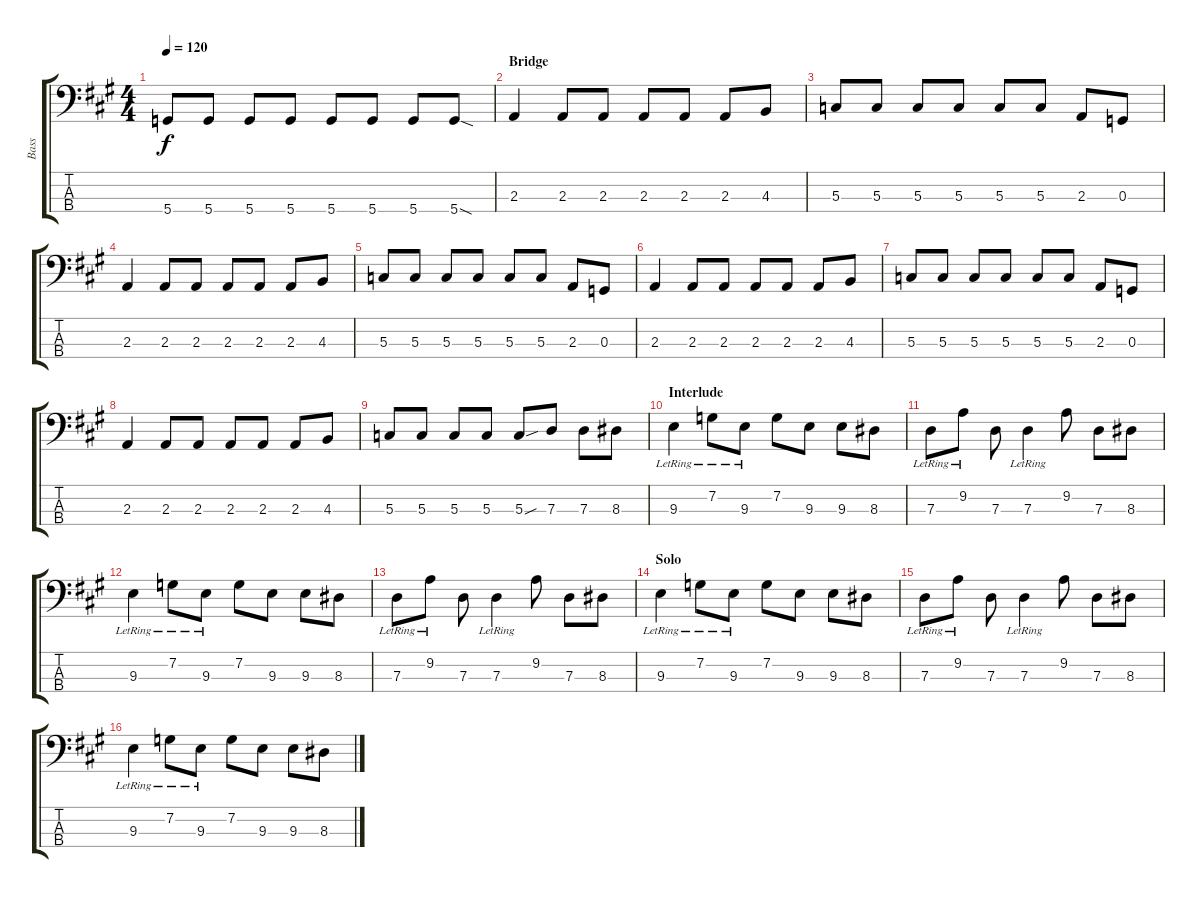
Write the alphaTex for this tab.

\track ("Bass" "Bass") {instrument electricbassfinger}
\staff {score tabs}
\tuning (F2 C2 G1 D1) {hide}
\ts (4 4)
\tempo 120
\clef f4
\ks a
5.4.8{dy f} 5.4.8 5.4.8 5.4.8 5.4.8 5.4.8 5.4.8 5.4{sod}.8 |
\section ("" "Bridge")
2.3.4 2.3.8 2.3.8 2.3.8 2.3.8 2.3.8 4.3.8 |
5.3.8 5.3.8 5.3.8 5.3.8 5.3.8 5.3.8 2.3.8 0.3.8 |
2.3.4 2.3.8 2.3.8 2.3.8 2.3.8 2.3.8 4.3.8 |
5.3.8 5.3.8 5.3.8 5.3.8 5.3.8 5.3.8 2.3.8 0.3.8 |
2.3.4 2.3.8 2.3.8 2.3.8 2.3.8 2.3.8 4.3.8 |
5.3.8 5.3.8 5.3.8 5.3.8 5.3.8 5.3.8 2.3.8 0.3.8 |
2.3.4 2.3.8 2.3.8 2.3.8 2.3.8 2.3.8 4.3.8 |
5.3.8 5.3.8 5.3.8 5.3.8 5.3{sou}.8 7.3.8 7.3.8 8.3.8 |
\section ("" "Interlude")
9.3{lr}.4 7.2{lr}.8 9.3{lr}.8 7.2.8 9.3.8 9.3.8 8.3.8 |
7.3{lr}.8 9.2{lr}.8 7.3.8 7.3{lr}.4 9.2.8 7.3.8 8.3.8 |
9.3{lr}.4 7.2{lr}.8 9.3{lr}.8 7.2.8 9.3.8 9.3.8 8.3.8 |
7.3{lr}.8 9.2{lr}.8 7.3.8 7.3{lr}.4 9.2.8 7.3.8 8.3.8 |
\section ("" "Solo")
9.3{lr}.4 7.2{lr}.8 9.3{lr}.8 7.2.8 9.3.8 9.3.8 8.3.8 |
7.3{lr}.8 9.2{lr}.8 7.3.8 7.3{lr}.4 9.2.8 7.3.8 8.3.8 |
9.3{lr}.4 7.2{lr}.8 9.3{lr}.8 7.2.8 9.3.8 9.3.8 8.3.8
